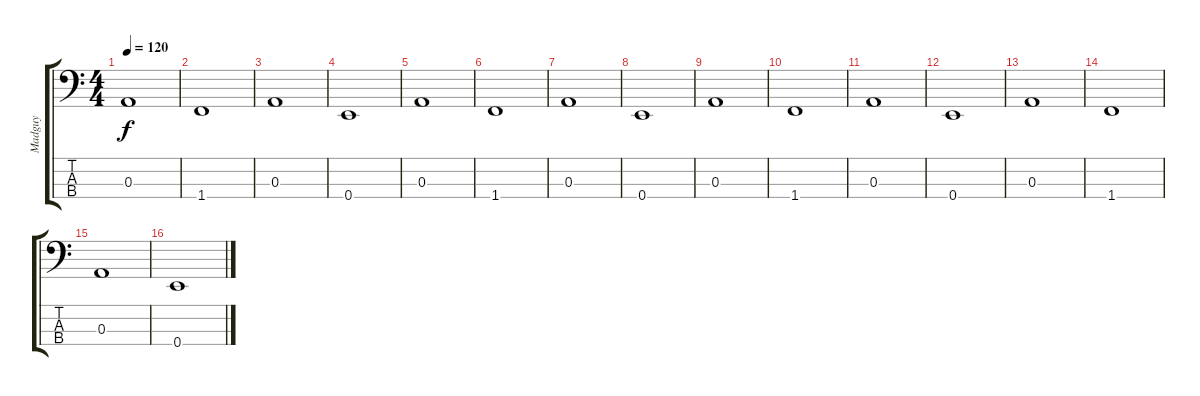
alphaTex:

\track ("Madguy" "Madguy") {instrument electricbassfinger}
\staff {score tabs}
\tuning (G2 D2 A1 E1) {hide}
\ts (4 4)
\tempo 120
\clef f4
\ks c
0.3.1{dy f instrument electricbassfinger} |
1.4.1 |
0.3.1 |
0.4.1 |
0.3.1 |
1.4.1 |
0.3.1 |
0.4.1 |
0.3.1 |
1.4.1 |
0.3.1 |
0.4.1 |
0.3.1 |
1.4.1 |
0.3.1 |
0.4.1
